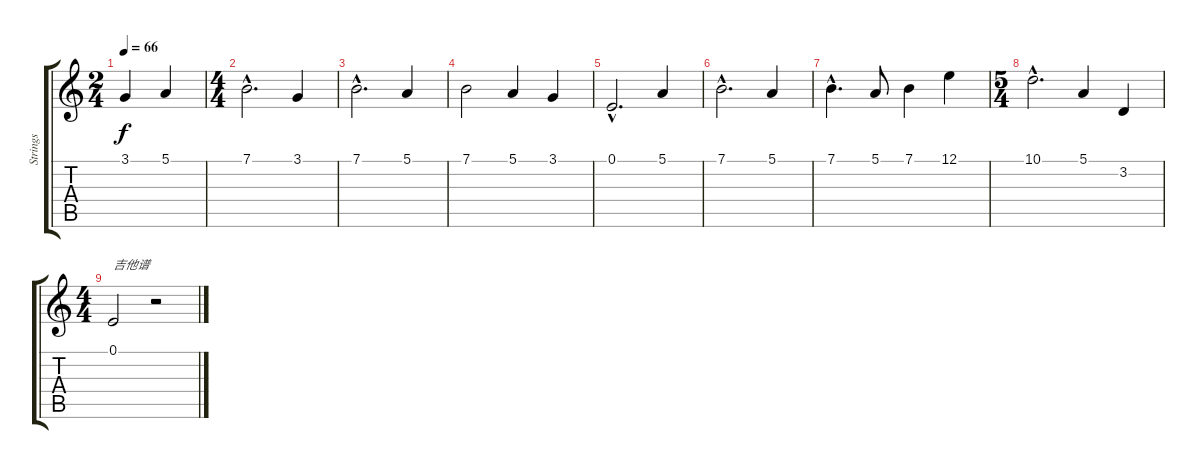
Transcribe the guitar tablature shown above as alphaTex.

\track ("Strings" "Strings") {instrument stringensemble2}
\staff {score tabs}
\tuning (E4 B3 G3 D3 A2 E2) {hide}
\ts (2 4)
\tempo 66
\clef g2
\ks c
3.1.4{dy f} 5.1.4 |
\ts (4 4)
7.1{hac}.2{d} 3.1.4 |
7.1{hac}.2{d} 5.1.4 |
7.1.2 5.1.4 3.1.4 |
0.1{hac}.2{d} 5.1.4 |
7.1{hac}.2{d} 5.1.4 |
7.1{hac}.4{d} 5.1.8 7.1.4 12.1.4 |
\ts (5 4)
10.1{hac}.2{d} 5.1.4 3.2.4 |
\ts (4 4)
0.1.2{txt "吉他谱"} r.2
